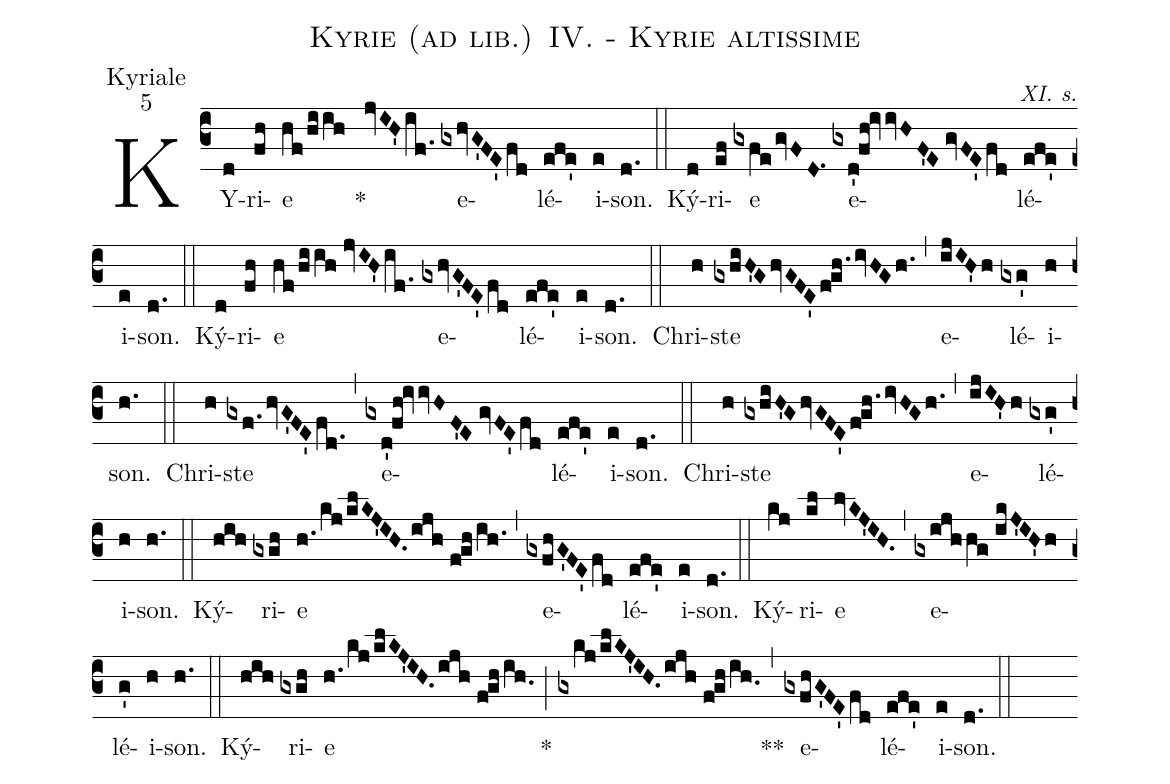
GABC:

name:Kyrie (ad lib.) IV. - Kyrie altissime;
office-part:Kyriale;
mode:5;
commentary:XI. s.;
%%
(c3) KY(d)ri(fh)e(hf/hiih) *{ }(jvIH'if.) e(gxhvG'FE'fd)lé(efe')i(e)son.(d.) (::)
Ký(d)ri(ef)e(gxfegvFD.1) e(gxd'!fh!ivvHF'E//gvFE'fd)lé(efe')i(e)son.(d.) (::)
Ký(d)ri(fh)e(hf/hiih//jvIH'if.) e(gxhvG'FE'fd)lé(efe')i(e)son.(d.) (::)
Chri(h)ste(gxhiH'GhvGFE'fgh.ivHGh.) (,) e(ijIH'h)lé(gxg')i(h)son.(h.) (::)
Chri(h)ste(gxf.hvG'FE'fd.) (,) e(gxd'!fh!ivvHF'E//gvFE'fd)lé(efe')i(e)son.(d.) (::)
Chri(h)ste(gxhiH'GhvGFE'fgh.ivHGh.) (,) e(ijIH'h)lé(gxg')i(h)son.(h.) (::)
Ký(hih)ri(gxgh)e(h./kj/klKJ'IH.0ijh//fghih.) (,) e(gxfhG'FE'fd)lé(efe')i(e)son.(d.) (::)
Ký(kj)ri(kl)e(lvKJ'IH.) (,) e(gxijhhg//ikJ'IH'h)lé(g')i(h)son.(h.) (::)
Ký(hih)ri(gxgh)e(h./kj/klKJ'IH.ijh//fghih.0) <clear>*(;) (gxkj/klKJ'IH.ijh//fghih.0) <clear>**(,) e(gxfhG'FE'fd)lé(efe')i(e)son.(d.) (::)
